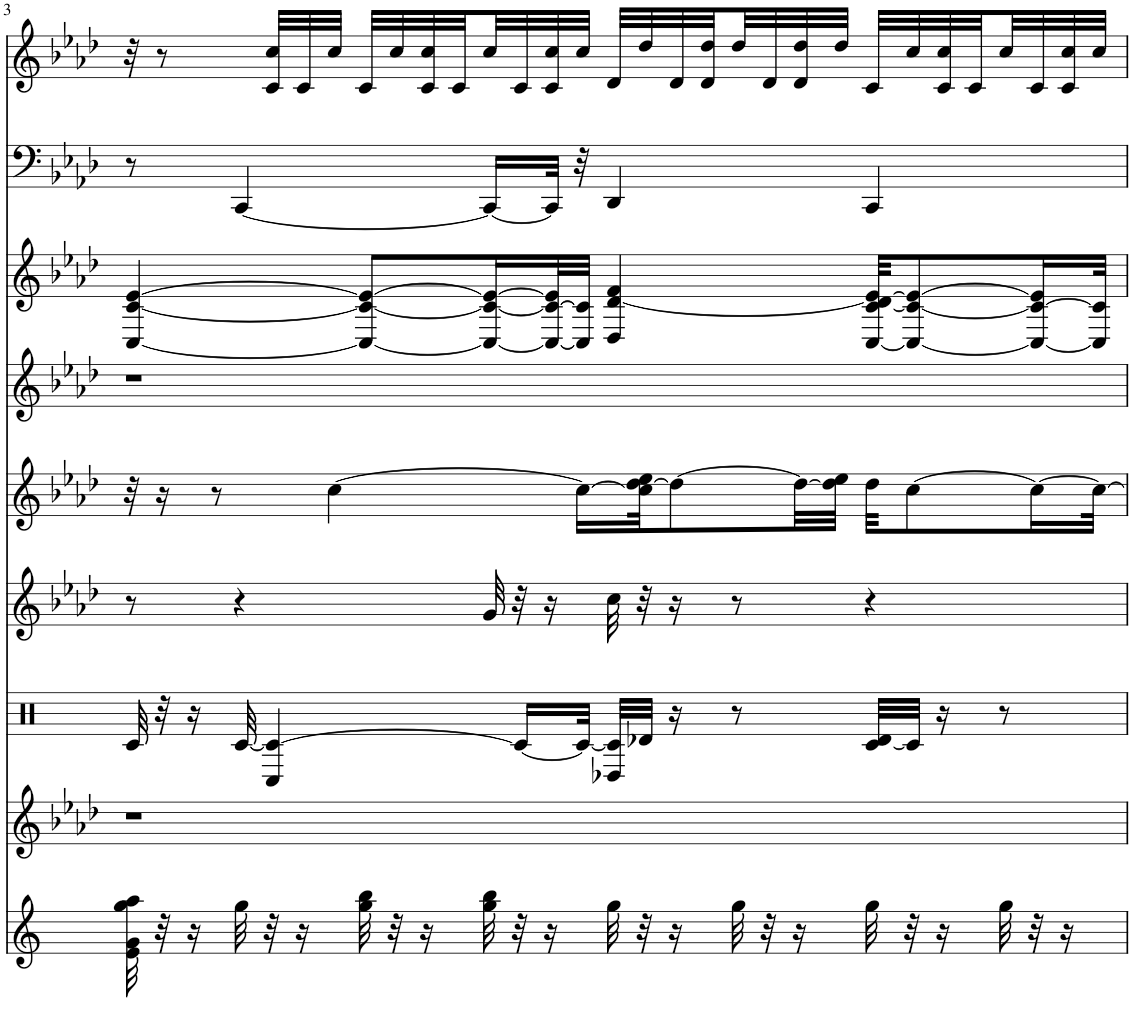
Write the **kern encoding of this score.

**kern	**kern	**kern	**kern	**kern	**kern	**kern	**kern	**kern
*part9	*part8	*part7	*part6	*part5	*part4	*part3	*part2	*part1
*staff9	*staff8	*staff7	*staff6	*staff5	*staff4	*staff3	*staff2	*staff1
*I"StringInstrument	*I"Electric Guitar	*I"StringInstrument	*I"StringInstrument	*I"Pan Flute	*I"Piano	*I"StringInstrument	*I"Electric Bass	*I"AKSAM&quot;GUNESI&quot;DOGDU
*I'Str	*I'Elec Gtr	*I'Str	*I'Str	*I'P Fl	*I'Pno	*I'Str	*I'Elec b	*
!!LO:PB:g=z
*clefG2	*clefG2	*clefX	*clefG2	*clefG2	*clefG2	*clefG2	*clefF4	*clefG2
*k[]	*k[b-e-a-d-]	*k[]	*k[b-e-a-d-]	*k[b-e-a-d-]	*k[b-e-a-d-]	*k[b-e-a-d-]	*k[b-e-a-d-]	*k[b-e-a-d-]
*M4/4	*M4/4	*M4/4	*M4/4	*M4/4	*M4/4	*M4/4	*M4/4	*M4/4
=3	=3	=3	=3	=3	=3	=3	=3	=3
32e\ 32g\ 32gg\ 32aa\	1r	32c/	8r	32r	1r	[4C/ [4c/ [4e-/	8r	32r
32r	.	32r	.	16r	.	.	.	8r
16r	.	16r	.	.	.	.	.	.
.	.	.	.	8r	.	.	.	.
32gg\	.	[32c/	4r	.	.	.	[4CC/	.
32r	.	4C/ 4c/_	.	.	.	.	.	32c/ 32cc/LLL
16r	.	.	.	.	.	.	.	32c/
.	.	.	.	[4cc\	.	.	.	32cc/JJJ
32gg\ 32bb\	.	.	.	.	.	8C/_ 8c/_ 8e-/_L	.	32c/LLL
32r	.	.	.	.	.	.	.	32cc/
16r	.	.	.	.	.	.	.	32c/ 32cc/
.	.	.	.	.	.	.	.	32c/
32gg\ 32bb\	.	.	32g/	.	.	16C/_ 16c/_ 16e-/_L	16CC/LL_	32cc/
32r	.	16c/LL_	32r	.	.	.	.	32c/
16r	.	.	16r	.	.	32C/_ 32c/_ 32e-/]L	32CC/JJk]	32c/ 32cc/
.	.	32c/JJk_	.	16cc\LL_	.	32C/] 32c/]JJJ	32r	32cc/JJJ
32gg\	.	32D-X/ 32c/]LLL	32cc\	.	.	4D-/ [4d-/ 4f/	4DD-/	32d-/LLL
32r	.	32d-X/JJJ	32r	32cc\] [32dd-\ 32ee-\JK	.	.	.	32dd-/
16r	.	16r	16r	8dd-\_	.	.	.	32d-/
.	.	.	.	.	.	.	.	32d-/ 32dd-/
32gg\	.	8r	8r	.	.	.	.	32dd-/
32r	.	.	.	.	.	.	.	32d-/
16r	.	.	.	32dd-\LL_	.	.	.	32d-/ 32dd-/
.	.	.	.	32dd-\] 32ee-\JJJ	.	.	.	32dd-/JJJ
32gg\	.	[32c/ 32d/LLL	4r	32dd-\KKL	.	[32C/ [32c/ 32d-/] [32e-/KKL	4CC/	32c/LLL
32r	.	32c/JJJ]	.	[8cc\	.	8C/_ 8c/_ 8e-/_	.	32cc/
16r	.	16r	.	.	.	.	.	32c/ 32cc/
.	.	.	.	.	.	.	.	32c/
32gg\	.	8r	.	.	.	.	.	32cc/
32r	.	.	.	16cc\L_	.	16C/_ 16c/_ 16e-/]L	.	32c/
16r	.	.	.	.	.	.	.	32c/ 32cc/
.	.	.	.	32cc\JJk_	.	32C/] 32c/]JJk	.	32cc/JJJ
=	=	=	=	=	=	=	=	=
*-	*-	*-	*-	*-	*-	*-	*-	*-
